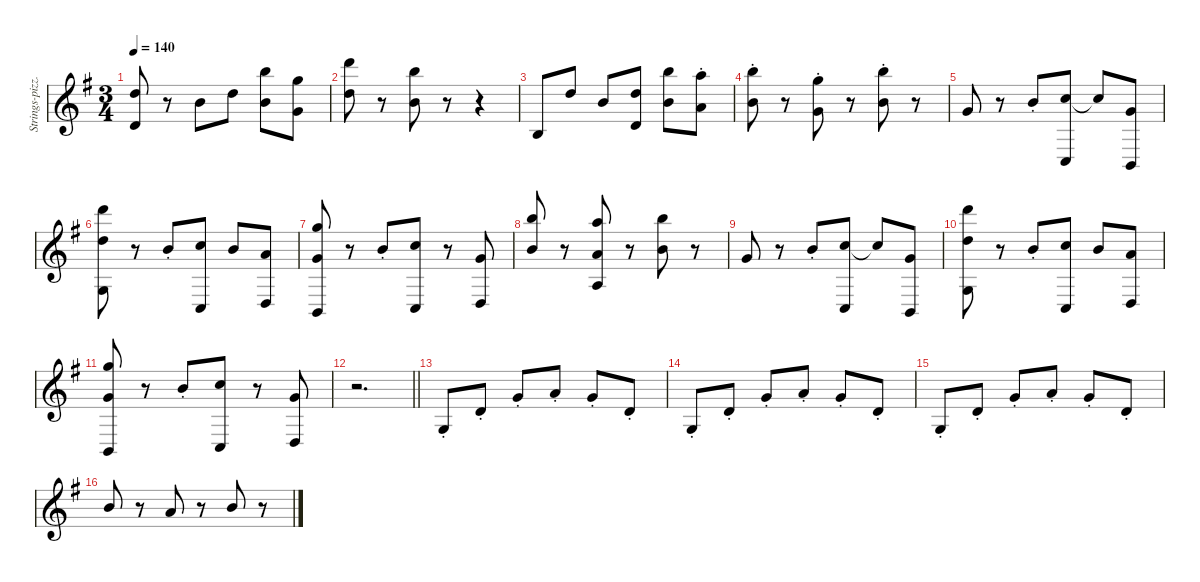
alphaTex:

\defaultSystemsLayout 8
\hideDynamics
\bracketExtendMode groupsimilarinstruments
\firstSystemTrackNameMode fullname
\otherSystemsTrackNameOrientation horizontal
\track ("Strings-pizz." "vln.") {defaultSystemsLayout 32 instrument pizzicatostrings}
\staff {score}
\tuning (E4 B3 G3 D3 A2 E2)
\ts (3 4)
\tempo 140
\clef g2
\ks g
(10.1{acc forcenatural} 12.4{acc forcenatural}).8{dy f beam Up} r.8{beam Up} 12.2{acc forcenatural}.8{beam Down} 15.2{acc forcenatural}.8{beam Down} (19.1{acc forcenatural} 12.2{acc forcenatural}).8{beam Down} (15.1{acc forcenatural} 12.3{acc forcenatural}).8{beam Down} |
(22.1{acc forcenatural} 15.2{acc forcenatural}).8{beam Down} r.8{beam Down} (19.1{acc forcenatural} 12.2{acc forcenatural}).8{beam Down} r.8{beam Down} r.4{beam Down} |
9.4{acc forcenatural}.8{beam Up} 15.2{acc forcenatural}.8{beam Up} 12.2{acc forcenatural}.8{beam Up} (15.2{acc forcenatural} 12.4{acc forcenatural}).8{beam Up} (19.1{acc forcenatural} 12.2{acc forcenatural}).8{beam Down} (17.1{acc forcenatural} 10.2{st acc forcenatural}).8{beam Down} |
(19.1{st acc forcenatural} 12.2{st acc forcenatural}).8{beam Down} r.8{beam Down} (15.1{st acc forcenatural} 12.3{st acc forcenatural}).8{beam Down} r.8{beam Down} (19.1{st acc forcenatural} 12.2{st acc forcenatural}).8{beam Down} r.8{beam Down} |
8.2{acc forcenatural}.8{dy mp beam Up} r.8{beam Up} 7.1{st acc forcenatural}.8{beam Up} (8.1{acc forcenatural} 8.6{acc forcenatural}).8{beam Up} 8.1{t acc forcenatural}.8{dy f beam Up} (8.2{acc forcenatural} 7.6{acc forcenatural}).8{dy mp beam Up} |
(22.1{acc forcenatural} 15.2{acc forcenatural} 15.6{acc forcenatural}).8{beam Down} r.8{beam Down} 7.1{st acc forcenatural}.8{beam Up} (8.1{acc forcenatural} 8.6{acc forcenatural}).8{beam Up} 7.1{acc forcenatural}.8{beam Up} (10.2{acc forcenatural} 10.6{acc forcenatural}).8{beam Up} |
(15.1{acc forcenatural} 8.2{acc forcenatural} 7.6{acc forcenatural}).8{beam Up} r.8{beam Up} 7.1{st acc forcenatural}.8{beam Up} (8.1{acc forcenatural} 8.6{acc forcenatural}).8{beam Up} r.8{beam Up} (8.2{acc forcenatural} 10.6{acc forcenatural}).8{beam Up} |
(19.1{acc forcenatural} 12.2{acc forcenatural}).8{beam Up} r.8{beam Up} (17.1{acc forcenatural} 10.2{acc forcenatural} 7.4{acc forcenatural}).8{beam Up} r.8{beam Up} (19.1{acc forcenatural} 12.2{acc forcenatural}).8{beam Down} r.8{beam Down} |
8.2{acc forcenatural}.8{beam Up} r.8{beam Up} 7.1{st acc forcenatural}.8{beam Up} (8.1{acc forcenatural} 8.6{acc forcenatural}).8{beam Up} 8.1{t acc forcenatural}.8{dy f beam Up} (8.2{acc forcenatural} 7.6{acc forcenatural}).8{dy mp beam Up} |
(22.1{acc forcenatural} 15.2{acc forcenatural} 15.6{acc forcenatural}).8{beam Down} r.8{beam Down} 7.1{st acc forcenatural}.8{beam Up} (8.1{acc forcenatural} 8.6{acc forcenatural}).8{beam Up} 7.1{acc forcenatural}.8{beam Up} (10.2{acc forcenatural} 10.6{acc forcenatural}).8{beam Up} |
(15.1{acc forcenatural} 8.2{acc forcenatural} 7.6{acc forcenatural}).8{beam Up} r.8{beam Up} 7.1{st acc forcenatural}.8{beam Up} (8.1{acc forcenatural} 8.6{acc forcenatural}).8{beam Up} r.8{beam Up} (8.2{acc forcenatural} 10.6{acc forcenatural}).8{beam Up} |
\barLineRight lightlight
r.2{d beam Down} |
5.4{st acc forcenatural}.8{dy f beam Up} 7.3{st acc forcenatural}.8{beam Up} 8.2{st acc forcenatural}.8{beam Up} 5.1{st acc forcenatural}.8{beam Up} 8.2{st acc forcenatural}.8{beam Up} 7.3{st acc forcenatural}.8{beam Up} |
5.4{st acc forcenatural}.8{beam Up} 7.3{st acc forcenatural}.8{beam Up} 8.2{st acc forcenatural}.8{beam Up} 5.1{st acc forcenatural}.8{beam Up} 8.2{st acc forcenatural}.8{beam Up} 7.3{st acc forcenatural}.8{beam Up} |
5.4{st acc forcenatural}.8{beam Up} 7.3{st acc forcenatural}.8{beam Up} 8.2{st acc forcenatural}.8{beam Up} 5.1{st acc forcenatural}.8{beam Up} 8.2{st acc forcenatural}.8{beam Up} 7.3{st acc forcenatural}.8{beam Up} |
7.1{acc forcenatural}.8{beam Up} r.8{beam Up} 5.1{acc forcenatural}.8{beam Up} r.8{beam Up} 7.1{acc forcenatural}.8{beam Up} r.8{beam Up}
